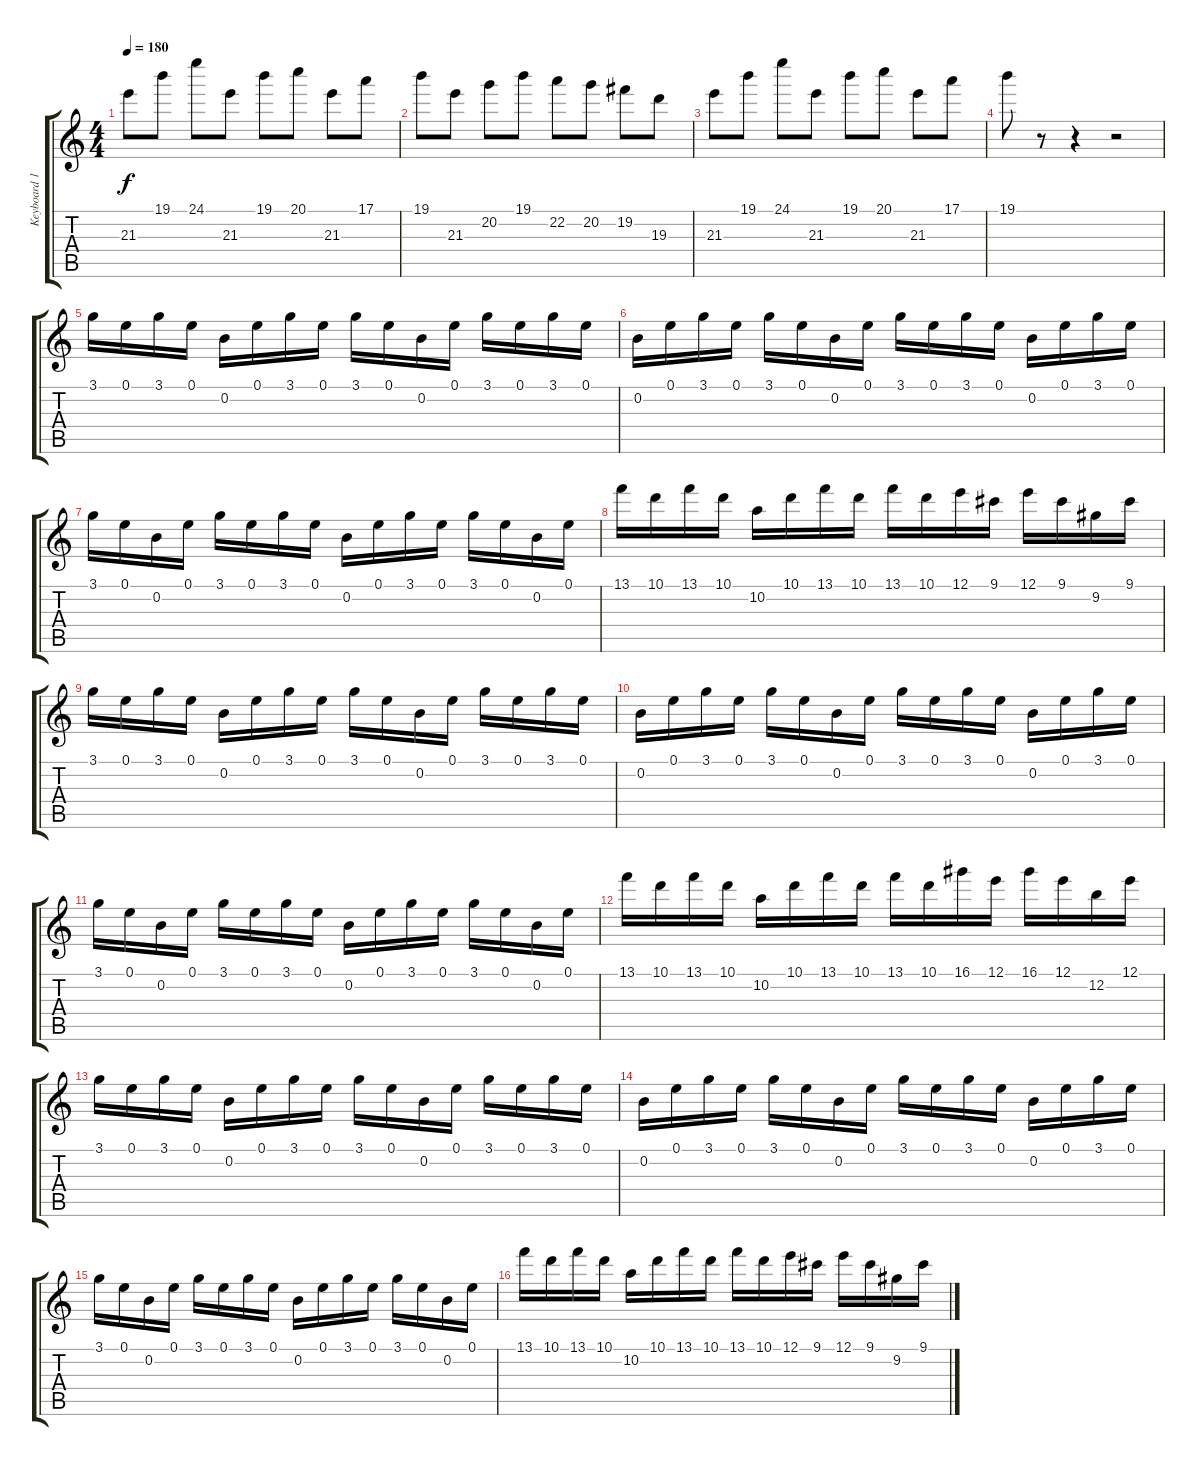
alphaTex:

\track ("Keyboard 1" "Keyboard 1") {instrument harpsichord}
\staff {score tabs}
\tuning (E5 B4 G4 D4 A3 E3) {hide}
\ts (4 4)
\tempo 180
\clef g2
\ks c
21.3.8{dy f instrument marimba} 19.1.8 24.1.8 21.3.8 19.1.8 20.1.8 21.3.8 17.1.8 |
19.1.8 21.3.8 20.2.8 19.1.8 22.2.8 20.2.8 19.2.8 19.3.8 |
21.3.8{instrument marimba} 19.1.8 24.1.8 21.3.8 19.1.8 20.1.8 21.3.8 17.1.8 |
19.1.8 r.8 r.4 r.2 |
3.1.16{instrument harpsichord} 0.1.16 3.1.16 0.1.16 0.2.16 0.1.16 3.1.16 0.1.16 3.1.16 0.1.16 0.2.16 0.1.16 3.1.16 0.1.16 3.1.16 0.1.16 |
0.2.16 0.1.16 3.1.16 0.1.16 3.1.16 0.1.16 0.2.16 0.1.16 3.1.16 0.1.16 3.1.16 0.1.16 0.2.16 0.1.16 3.1.16 0.1.16 |
3.1.16 0.1.16 0.2.16 0.1.16 3.1.16 0.1.16 3.1.16 0.1.16 0.2.16 0.1.16 3.1.16 0.1.16 3.1.16 0.1.16 0.2.16 0.1.16 |
13.1.16 10.1.16 13.1.16 10.1.16 10.2.16 10.1.16 13.1.16 10.1.16 13.1.16 10.1.16 12.1.16 9.1.16 12.1.16 9.1.16 9.2.16 9.1.16 |
3.1.16{instrument harpsichord} 0.1.16 3.1.16 0.1.16 0.2.16 0.1.16 3.1.16 0.1.16 3.1.16 0.1.16 0.2.16 0.1.16 3.1.16 0.1.16 3.1.16 0.1.16 |
0.2.16 0.1.16 3.1.16 0.1.16 3.1.16 0.1.16 0.2.16 0.1.16 3.1.16 0.1.16 3.1.16 0.1.16 0.2.16 0.1.16 3.1.16 0.1.16 |
3.1.16 0.1.16 0.2.16 0.1.16 3.1.16 0.1.16 3.1.16 0.1.16 0.2.16 0.1.16 3.1.16 0.1.16 3.1.16 0.1.16 0.2.16 0.1.16 |
13.1.16 10.1.16 13.1.16 10.1.16 10.2.16 10.1.16 13.1.16 10.1.16 13.1.16 10.1.16 16.1.16 12.1.16 16.1.16 12.1.16 12.2.16 12.1.16 |
3.1.16{instrument harpsichord} 0.1.16 3.1.16 0.1.16 0.2.16 0.1.16 3.1.16 0.1.16 3.1.16 0.1.16 0.2.16 0.1.16 3.1.16 0.1.16 3.1.16 0.1.16 |
0.2.16 0.1.16 3.1.16 0.1.16 3.1.16 0.1.16 0.2.16 0.1.16 3.1.16 0.1.16 3.1.16 0.1.16 0.2.16 0.1.16 3.1.16 0.1.16 |
3.1.16 0.1.16 0.2.16 0.1.16 3.1.16 0.1.16 3.1.16 0.1.16 0.2.16 0.1.16 3.1.16 0.1.16 3.1.16 0.1.16 0.2.16 0.1.16 |
13.1.16 10.1.16 13.1.16 10.1.16 10.2.16 10.1.16 13.1.16 10.1.16 13.1.16 10.1.16 12.1.16 9.1.16 12.1.16 9.1.16 9.2.16 9.1.16
